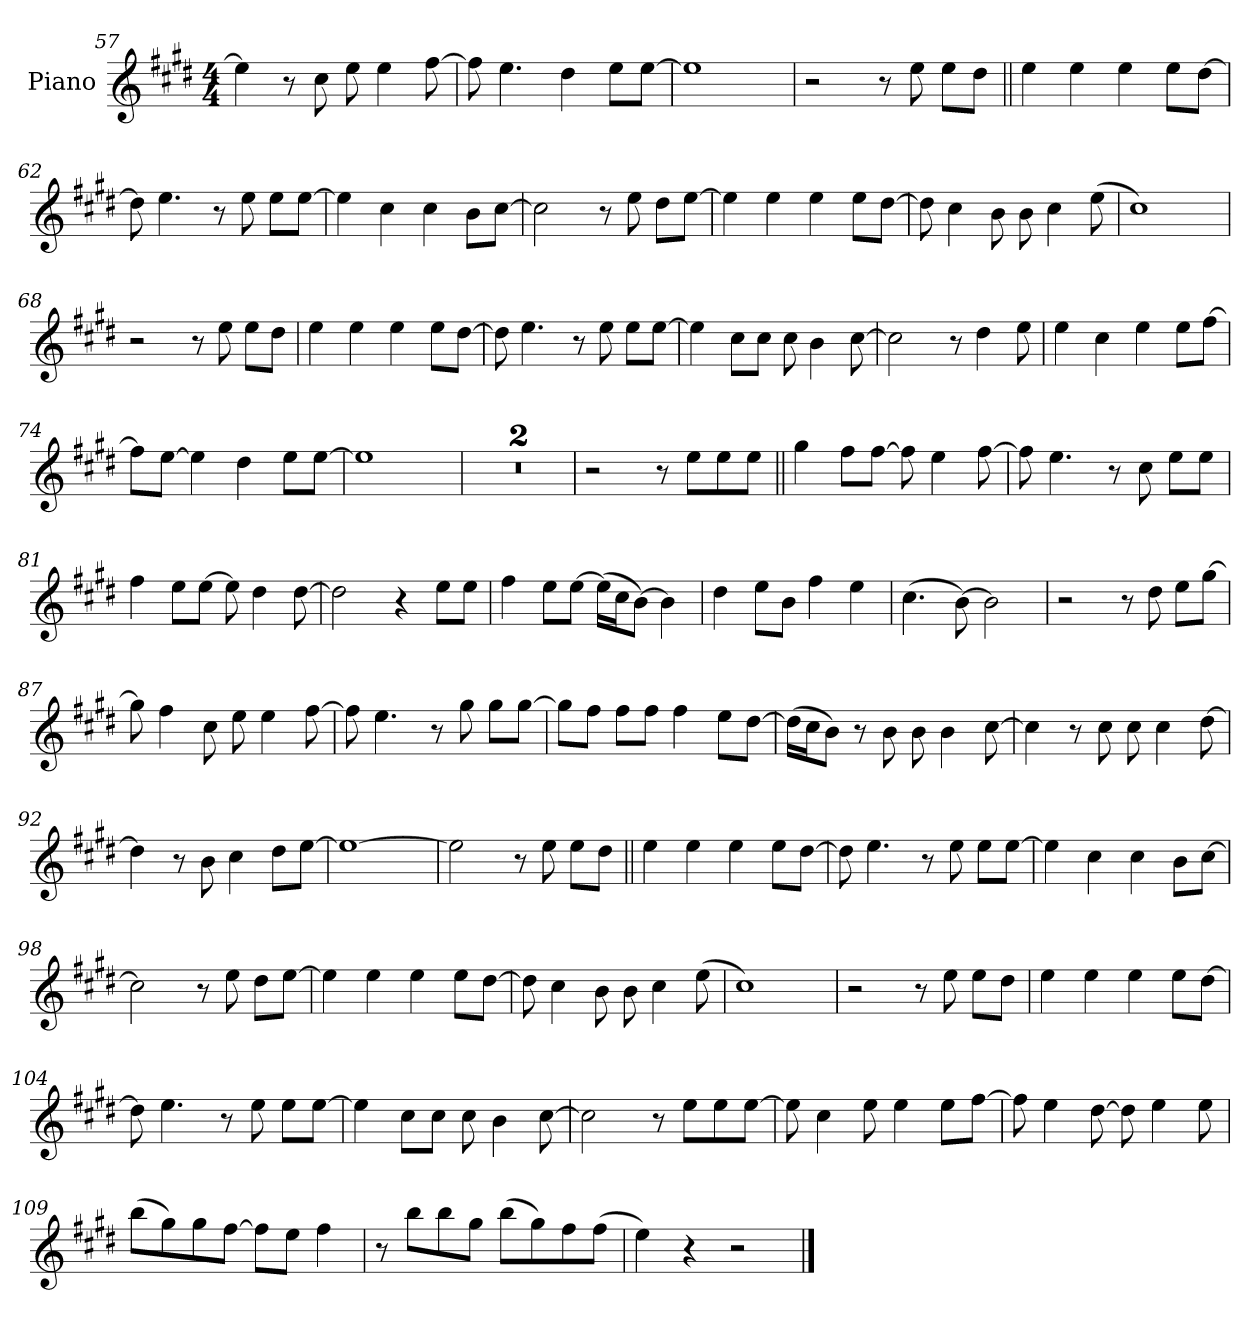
**kern
*part1
*staff1
*I"Piano
*I'Pno.
*clefG2
*k[f#c#g#d#]
*M4/4
=57
4ee]
8r
8cc#
8ee
4ee
[8ff#
=58
8ff#]
4.ee
4dd#
8eeL
[8eeJ
=59
1ee]
=60
2r
8r
8ee
8eeL
8dd#J
=61||
4ee
4ee
4ee
8eeL
[8dd#J
=62
8dd#]
4.ee
8r
8ee
8eeL
[8eeJ
=63
4ee]
4cc#
4cc#
8bL
[8cc#J
=64
2cc#]
8r
8ee
8dd#L
[8eeJ
=65
4ee]
4ee
4ee
8eeL
[8dd#J
=66
8dd#]
4cc#
8b
8b
4cc#
(>8ee
=67
1cc#)
=68
2r
8r
8ee
8eeL
8dd#J
=69
4ee
4ee
4ee
8eeL
[8dd#J
=70
8dd#]
4.ee
8r
8ee
8eeL
[8eeJ
=71
4ee]
8cc#L
8cc#J
8cc#
4b
[8cc#
=72
2cc#]
8r
4dd#
8ee
=73
4ee
4cc#
4ee
8eeL
[8ff#J
=74
8ff#L]
[8eeJ
4ee]
4dd#
8eeL
[8eeJ
=75
1ee]
=76
1r
=77
1r
=78
2r
8r
8eeL
8ee
8eeJ
=79||
4gg#
8ff#L
[8ff#J
8ff#]
4ee
[8ff#
=80
8ff#]
4.ee
8r
8cc#
8eeL
8eeJ
=81
4ff#
8eeL
[8eeJ
8ee]
4dd#
[8dd#
=82
2dd#]
4r
8eeL
8eeJ
=83
4ff#
8eeL
[8eeJ
(16eeLL]
16cc#J
[8bJ)
4b]
=84
4dd#
8eeL
8bJ
4ff#
4ee
=85
(4.cc#
[8b)
2b]
=86
2r
8r
8dd#
8eeL
[8gg#J
=87
8gg#]
4ff#
8cc#
8ee
4ee
[8ff#
=88
8ff#]
4.ee
8r
8gg#
8gg#L
[8gg#J
=89
8gg#L]
8ff#J
8ff#L
8ff#J
4ff#
8eeL
[8dd#J
=90
(16dd#LL]
16cc#J
8bJ)
8r
8b
8b
4b
[8cc#
=91
4cc#]
8r
8cc#
8cc#
4cc#
[8dd#
=92
4dd#]
8r
8b
4cc#
8dd#L
[8eeJ
=93
1ee_
=94
2ee]
8r
8ee
8eeL
8dd#J
=95||
4ee
4ee
4ee
8eeL
[8dd#J
=96
8dd#]
4.ee
8r
8ee
8eeL
[8eeJ
=97
4ee]
4cc#
4cc#
8bL
[8cc#J
=98
2cc#]
8r
8ee
8dd#L
[8eeJ
=99
4ee]
4ee
4ee
8eeL
[8dd#J
=100
8dd#]
4cc#
8b
8b
4cc#
(>8ee
=101
1cc#)
=102
2r
8r
8ee
8eeL
8dd#J
=103
4ee
4ee
4ee
8eeL
[8dd#J
=104
8dd#]
4.ee
8r
8ee
8eeL
[8eeJ
=105
4ee]
8cc#L
8cc#J
8cc#
4b
[8cc#
=106
2cc#]
8r
8eeL
8ee
[8eeJ
=107
8ee]
4cc#
8ee
4ee
8eeL
[8ff#J
=108
8ff#]
4ee
[8dd#
8dd#]
4ee
8ee
=109
(8bbL
8gg#)
8gg#
[8ff#J
8ff#L]
8eeJ
4ff#
=110
8r
8bbL
8bb
8gg#J
(8bbL
8gg#)
8ff#
(8ff#J
=111
4ee)
4r
2r
==
*-
